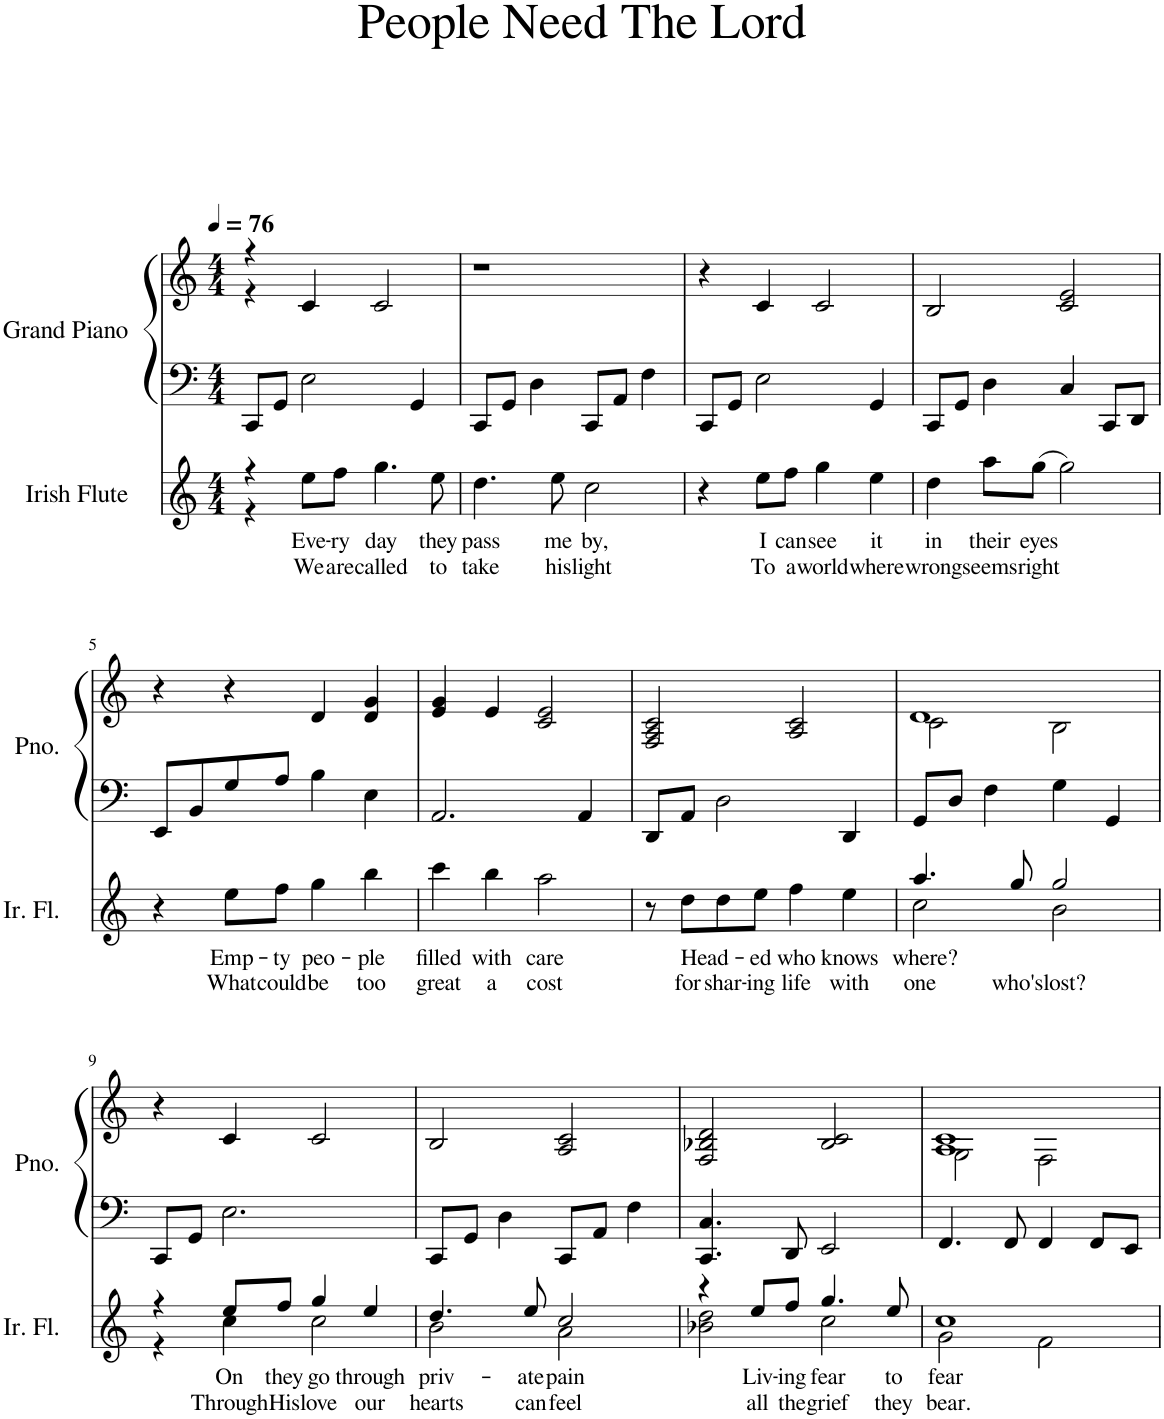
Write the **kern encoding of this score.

**kern	**text	**text	**kern	**kern
*part2	*part2	*part2	*part1	*part1
*staff3	*staff3	*staff3	*staff2	*staff1
*I"Irish Flute	*	*	*I"Grand Piano	*
*I'Ir. Fl.	*	*	*I'Pno.	*
*clefG2	*	*	*clefF4	*clefG2
*k[]	*	*	*k[]	*k[]
*M4/4	*	*	*M4/4	*M4/4
*MM76	*	*	*MM76	*MM76
=1	=1	=1	=1	=1
*^	*	*	*	*^
4r	4r	.	.	8CC/L	4r	4r
.	.	.	.	8GG/J	.	.
!	!	!LO:LY:b	!LO:LY:b	!	!	!
8ee\L	2.ryy	Eve-	We	2E\	4c/	2.ryy
!	!	!LO:LY:b	!LO:LY:b	!	!	!
8ff\J	.	-ry	are	.	.	.
!	!	!LO:LY:b	!LO:LY:b	!	!	!
4.gg\	.	day	called	.	2c/	.
.	.	.	.	4GG/	.	.
!	!	!LO:LY:b	!LO:LY:b	!	!	!
8ee\	.	they	to	.	.	.
*v	*v	*	*	*	*v	*v
=2	=2	=2	=2	=2
!	!LO:LY:b	!LO:LY:b	!	!
4.dd\	pass	take	8CC/L	1r
.	.	.	8GG/J	.
.	.	.	4D\	.
!	!LO:LY:b	!LO:LY:b	!	!
8ee\	me	his	.	.
!	!LO:LY:b	!LO:LY:b	!	!
2cc\	by,	light	8CC/L	.
.	.	.	8AA/J	.
.	.	.	4F\	.
=3	=3	=3	=3	=3
4r	.	.	8CC/L	4r
.	.	.	8GG/J	.
!	!LO:LY:b	!LO:LY:b	!	!
8ee\L	I	To	2E\	4c/
!	!LO:LY:b	!LO:LY:b	!	!
8ff\J	can	a	.	.
!	!LO:LY:b	!LO:LY:b	!	!
4gg\	see	world	.	2c/
!	!LO:LY:b	!LO:LY:b	!	!
4ee\	it	where	4GG/	.
=4	=4	=4	=4	=4
!	!LO:LY:b	!LO:LY:b	!	!
4dd\	in	wrong	8CC/L	2B/
.	.	.	8GG/J	.
!	!LO:LY:b	!LO:LY:b	!	!
8aa\L	their	seems	4D\	.
!	!LO:LY:b	!LO:LY:b	!	!
(8gg\J	eyes	right	.	.
2gg\)	.	.	4C/	2c/ 2e/
.	.	.	8CC/L	.
.	.	.	8DD/J	.
!!LO:LB:g=z
=5	=5	=5	=5	=5
4r	.	.	8EE/L	4r
.	.	.	8BB/	.
!	!LO:LY:b	!LO:LY:b	!	!
8ee\L	Emp-	What	8G/	4r
!	!LO:LY:b	!LO:LY:b	!	!
8ff\J	-ty	could	8A/J	.
!	!LO:LY:b	!LO:LY:b	!	!
4gg\	peo-	be	4B\	4d/
!	!LO:LY:b	!LO:LY:b	!	!
4bb\	-ple	too	4E\	4d/ 4g/
=6	=6	=6	=6	=6
!	!LO:LY:b	!LO:LY:b	!	!
4ccc\	filled	great	2.AA/	4e/ 4g/
!	!LO:LY:b	!LO:LY:b	!	!
4bb\	with	a	.	4e/
!	!LO:LY:b	!LO:LY:b	!	!
2aa\	care	cost	.	2c/ 2e/
.	.	.	4AA/	.
=7	=7	=7	=7	=7
8r	.	.	8DD/L	2F/ 2A/ 2c/
!	!LO:LY:b	!LO:LY:b	!	!
8dd\L	Head-	for	8AA/J	.
!	!	!LO:LY:b	!	!
8dd\	.	shar-	2D\	.
!	!LO:LY:b	!LO:LY:b	!	!
8ee\J	-ed	-ing	.	.
!	!LO:LY:b	!LO:LY:b	!	!
4ff\	who	life	.	2A/ 2c/
!	!LO:LY:b	!LO:LY:b	!	!
4ee\	knows	with	4DD/	.
=8	=8	=8	=8	=8
!	!LO:LY:b	!LO:LY:b	!	!
*^	*	*	*	*^
4.aa/	2cc\	where?	one	8GG/L	1d	2c\
.	.	.	.	8D/J	.	.
.	.	.	.	4F\	.	.
!	!	!	!LO:LY:b	!	!	!
8gg/	.	.	who's	.	.	.
!	!	!	!LO:LY:b	!	!	!
2gg/	2b\	.	lost?	4G\	.	2B\
.	.	.	.	4GG/	.	.
*	*	*	*	*	*v	*v
!!LO:LB:g=z
=9	=9	=9	=9	=9	=9
4r	4r	.	.	8CC/L	4r
.	.	.	.	8GG/J	.
!	!	!LO:LY:b	!LO:LY:b	!	!
8ee/L	4cc\	On	Through	2.E\	4c/
!	!	!LO:LY:b	!LO:LY:b	!	!
8ff/J	.	they	His	.	.
!	!	!LO:LY:b	!LO:LY:b	!	!
4gg/	2cc\	go	love	.	2c/
!	!	!LO:LY:b	!LO:LY:b	!	!
4ee/	.	through	our	.	.
=10	=10	=10	=10	=10	=10
!	!	!LO:LY:b	!LO:LY:b	!	!
4.dd/	2b\	priv-	hearts	8CC/L	2B/
.	.	.	.	8GG/J	.
.	.	.	.	4D\	.
!	!	!LO:LY:b	!LO:LY:b	!	!
8ee/	.	-ate	can	.	.
!	!	!LO:LY:b	!LO:LY:b	!	!
2cc/	2a\	pain	feel	8CC/L	2A/ 2c/
.	.	.	.	8AA/J	.
.	.	.	.	4F\	.
=11	=11	=11	=11	=11	=11
4r	2b-X\ 2dd\	.	.	4.CC/ 4.C/	2F/ 2B-X/ 2d/
!	!	!LO:LY:b	!LO:LY:b	!	!
8ee/L	.	Liv-	all	.	.
!	!	!LO:LY:b	!LO:LY:b	!	!
8ff/J	.	-ing	the	8DD/	.
!	!	!LO:LY:b	!LO:LY:b	!	!
4.gg/	2cc\	fear	grief	2EE/	2B-/ 2c/
!	!	!LO:LY:b	!LO:LY:b	!	!
8ee/	.	to	they	.	.
=12	=12	=12	=12	=12	=12
!	!	!LO:LY:b	!LO:LY:b	!	!
*	*	*	*	*	*^
1cc	2g\	fear	bear.	4.FF/	1A 1c	2G\
.	.	.	.	8FF/	.	.
.	2f\	.	.	4FF/	.	2F\
.	.	.	.	8FF/L	.	.
.	.	.	.	8EE/J	.	.
*v	*v	*	*	*	*v	*v
=	=	=	=	=
*-	*-	*-	*-	*-
